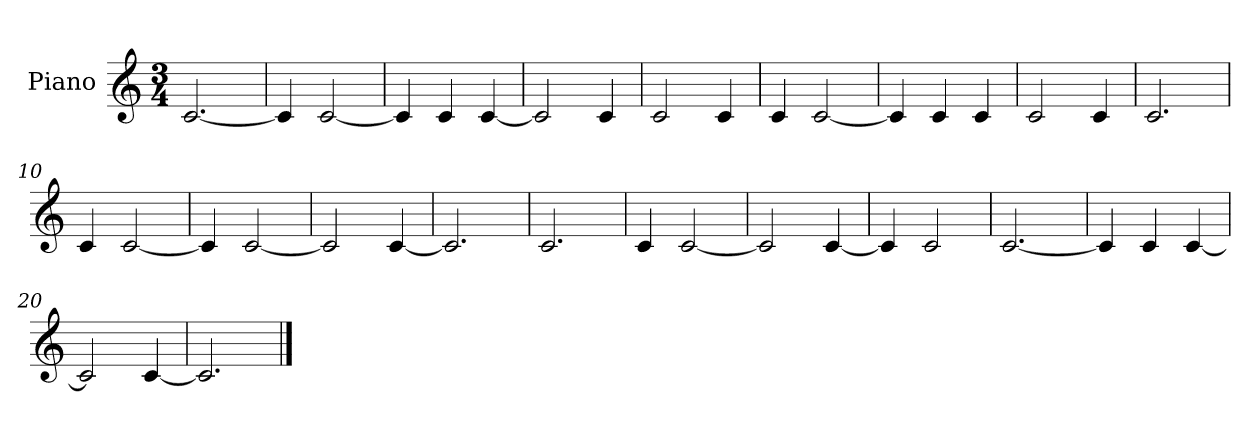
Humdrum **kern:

**kern
*part1
*staff1
*I"Piano
*I'Pno.
*clefG2
*k[]
*M3/4
*MM90
=1
[2.c/
=2
4c/]
[2c/
=3
4c/]
4c/
[4c/
=4
2c/]
4c/
=5
2c/
4c/
=6
4c/
[2c/
=7
4c/]
4c/
4c/
=8
2c/
4c/
=9
2.c/
=10
4c/
[2c/
=11
4c/]
[2c/
=12
2c/]
[4c/
=13
2.c/]
=14
2.c/
=15
4c/
[2c/
=16
2c/]
[4c/
=17
4c/]
2c/
=18
[2.c/
=19
4c/]
4c/
[4c/
=20
2c/]
[4c/
=21
2.c/]
==
*-
